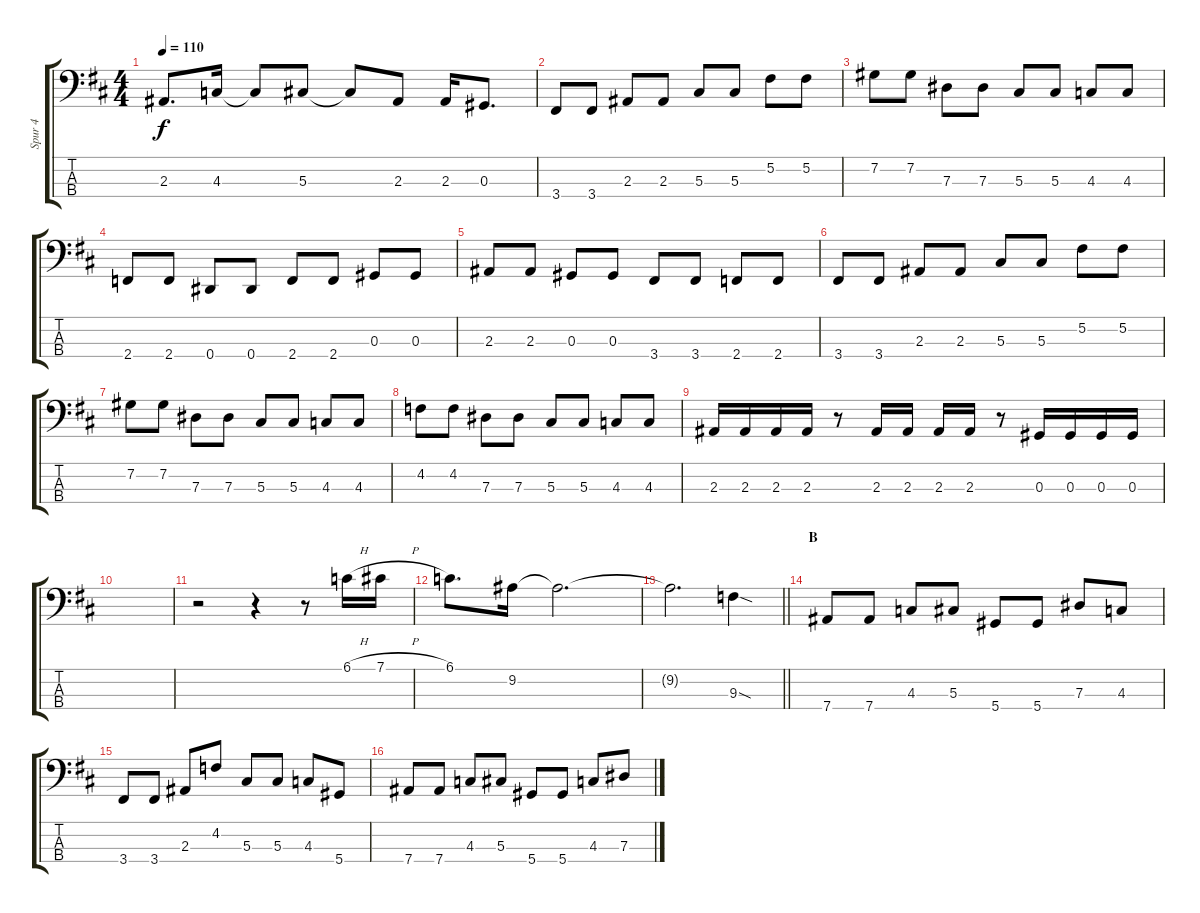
\track ("Spur 4" "Spur 4") {instrument electricbassfinger}
\staff {score tabs}
\tuning (Gb2 Db2 Ab1 Eb1) {hide}
\ts (4 4)
\tempo 110
\clef f4
\ks d
2.3.8{d dy f} 4.3.16 4.3{t}.8 5.3.8 5.3{t}.8 2.3.8 2.3.16 0.3.8{d} |
3.4.8 3.4.8 2.3.8 2.3.8 5.3.8 5.3.8 5.2.8 5.2.8 |
7.2.8 7.2.8 7.3.8 7.3.8 5.3.8 5.3.8 4.3.8 4.3.8 |
2.4.8 2.4.8 0.4.8 0.4.8 2.4.8 2.4.8 0.3.8 0.3.8 |
2.3.8 2.3.8 0.3.8 0.3.8 3.4.8 3.4.8 2.4.8 2.4.8 |
3.4.8 3.4.8 2.3.8 2.3.8 5.3.8 5.3.8 5.2.8 5.2.8 |
7.2.8 7.2.8 7.3.8 7.3.8 5.3.8 5.3.8 4.3.8 4.3.8 |
4.2.8 4.2.8 7.3.8 7.3.8 5.3.8 5.3.8 4.3.8 4.3.8 |
2.3.16 2.3.16 2.3.16 2.3.16 r.8 2.3.16 2.3.16 2.3.16 2.3.16 r.8 0.3.16 0.3.16 0.3.16 0.3.16 |
|
r.2 r.4 r.8 6.1{h}.16 7.1{h}.16 |
6.1.8{d} 9.2.16 9.2{t}.2{d} |
\barLineRight lightlight
9.2{t}.2{d} 9.3{sod}.4 |
\section ("" "B")
7.4.8 7.4.8 4.3.8 5.3.8 5.4.8 5.4.8 7.3.8 4.3.8 |
3.4.8 3.4.8 2.3.8 4.2.8 5.3.8 5.3.8 4.3.8 5.4.8 |
7.4.8 7.4.8 4.3.8 5.3.8 5.4.8 5.4.8 4.3.8 7.3.8
